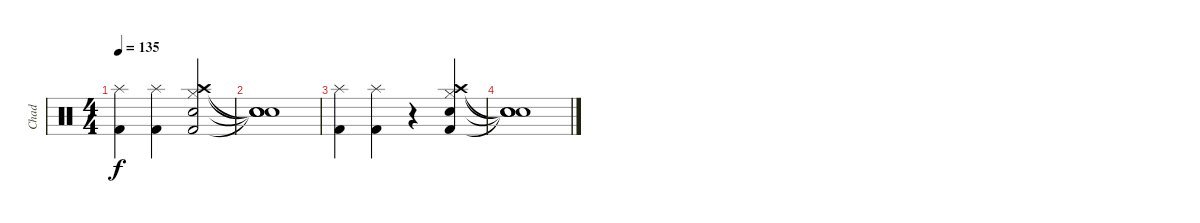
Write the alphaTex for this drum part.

\track ("Chad" "Chad") {instrument percussion}
\staff {score}
\articulation defaults
\ts (4 4)
\tempo 135
\clef neutral
\ks c
("Splash (hit)" "Kick (hit) 2").4{dy f} ("Splash (hit)" "Kick (hit) 2").4 ("Crash high (hit)" "Hi-Hat (closed)" "Electric Snare (hit)" "Kick (hit) 2").2 |
("Snare (hit)"{t} "Snare (hit)"{t} "Snare (hit)"{t} "Snare (hit)"{t}).1 |
("Splash (hit)" "Kick (hit) 2").4 ("Splash (hit)" "Kick (hit) 2").4 r.4 ("Crash high (hit)" "Hi-Hat (closed)" "Electric Snare (hit)" "Kick (hit) 2").4 |
("Snare (hit)"{t} "Snare (hit)"{t} "Snare (hit)"{t} "Snare (hit)"{t}).1
